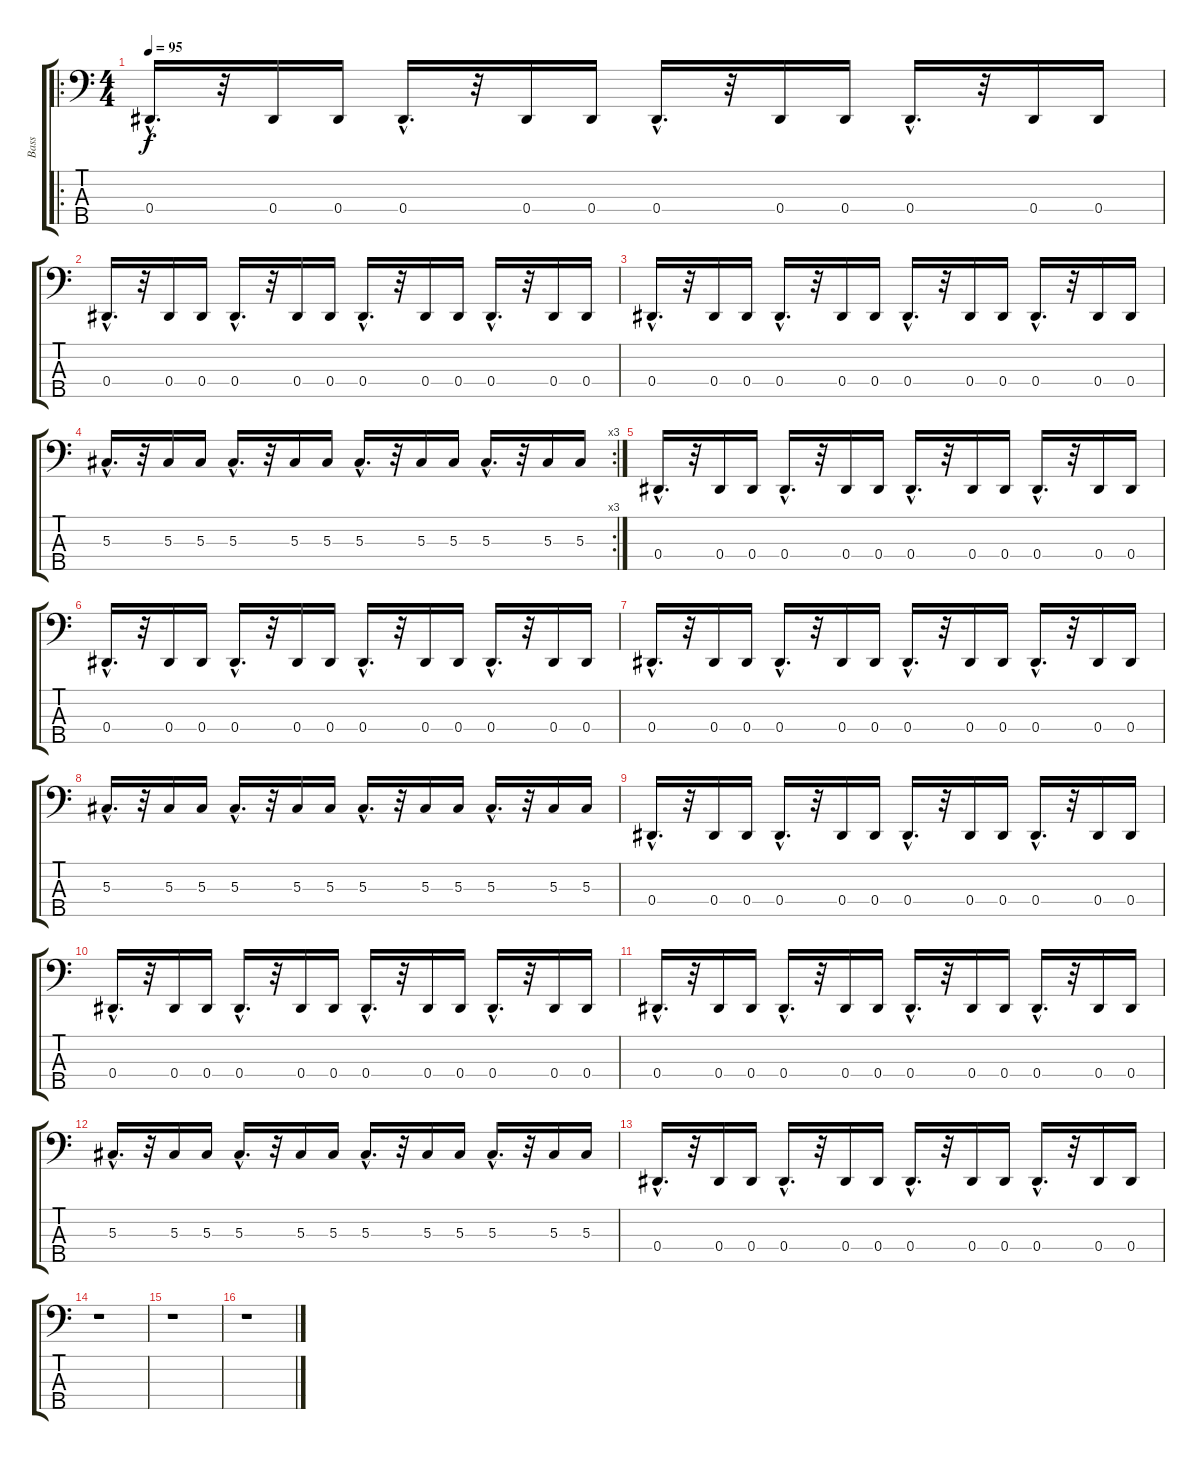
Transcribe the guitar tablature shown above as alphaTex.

\track ("Bass" "Bass") {instrument electricbassfinger}
\staff {score tabs}
\tuning (Gb2 Db2 Ab1 Eb1 Bb0) {hide}
\ro
\ts (4 4)
\tempo 95
\clef f4
\ks c
0.4{hac}.16{d dy f volume 10} r.32 0.4.16 0.4.16 0.4{hac}.16{d} r.32 0.4.16 0.4.16 0.4{hac}.16{d} r.32 0.4.16 0.4.16 0.4{hac}.16{d} r.32 0.4.16 0.4.16 |
0.4{hac}.16{d volume 10} r.32 0.4.16 0.4.16 0.4{hac}.16{d} r.32 0.4.16 0.4.16 0.4{hac}.16{d} r.32 0.4.16 0.4.16 0.4{hac}.16{d} r.32 0.4.16 0.4.16 |
0.4{hac}.16{d volume 10} r.32 0.4.16 0.4.16 0.4{hac}.16{d} r.32 0.4.16 0.4.16 0.4{hac}.16{d} r.32 0.4.16 0.4.16 0.4{hac}.16{d} r.32 0.4.16 0.4.16 |
\rc 3
5.3{hac}.16{d volume 10} r.32 5.3.16 5.3.16 5.3{hac}.16{d} r.32 5.3.16 5.3.16 5.3{hac}.16{d} r.32 5.3.16 5.3.16 5.3{hac}.16{d} r.32 5.3.16 5.3.16 |
0.4{hac}.16{d volume 10} r.32 0.4.16 0.4.16 0.4{hac}.16{d} r.32 0.4.16 0.4.16 0.4{hac}.16{d} r.32 0.4.16 0.4.16 0.4{hac}.16{d} r.32 0.4.16 0.4.16 |
0.4{hac}.16{d volume 10} r.32 0.4.16 0.4.16 0.4{hac}.16{d} r.32 0.4.16 0.4.16 0.4{hac}.16{d} r.32 0.4.16 0.4.16 0.4{hac}.16{d} r.32 0.4.16 0.4.16 |
0.4{hac}.16{d volume 10} r.32 0.4.16 0.4.16 0.4{hac}.16{d} r.32 0.4.16 0.4.16 0.4{hac}.16{d} r.32 0.4.16 0.4.16 0.4{hac}.16{d} r.32 0.4.16 0.4.16 |
5.3{hac}.16{d volume 10} r.32 5.3.16 5.3.16 5.3{hac}.16{d} r.32 5.3.16 5.3.16 5.3{hac}.16{d} r.32 5.3.16 5.3.16 5.3{hac}.16{d} r.32 5.3.16 5.3.16 |
0.4{hac}.16{d volume 10} r.32 0.4.16 0.4.16 0.4{hac}.16{d} r.32 0.4.16 0.4.16 0.4{hac}.16{d} r.32 0.4.16 0.4.16 0.4{hac}.16{d} r.32 0.4.16 0.4.16 |
0.4{hac}.16{d volume 10} r.32 0.4.16 0.4.16 0.4{hac}.16{d} r.32 0.4.16 0.4.16 0.4{hac}.16{d} r.32 0.4.16 0.4.16 0.4{hac}.16{d} r.32 0.4.16 0.4.16 |
0.4{hac}.16{d volume 10} r.32 0.4.16 0.4.16 0.4{hac}.16{d} r.32 0.4.16 0.4.16 0.4{hac}.16{d} r.32 0.4.16 0.4.16 0.4{hac}.16{d} r.32 0.4.16 0.4.16 |
5.3{hac}.16{d volume 10} r.32 5.3.16 5.3.16 5.3{hac}.16{d} r.32 5.3.16 5.3.16 5.3{hac}.16{d} r.32 5.3.16 5.3.16 5.3{hac}.16{d} r.32 5.3.16 5.3.16 |
0.4{hac}.16{d volume 10} r.32 0.4.16 0.4.16 0.4{hac}.16{d} r.32 0.4.16 0.4.16 0.4{hac}.16{d} r.32 0.4.16 0.4.16 0.4{hac}.16{d} r.32 0.4.16 0.4.16 |
r.1 |
r.1 |
r.1
